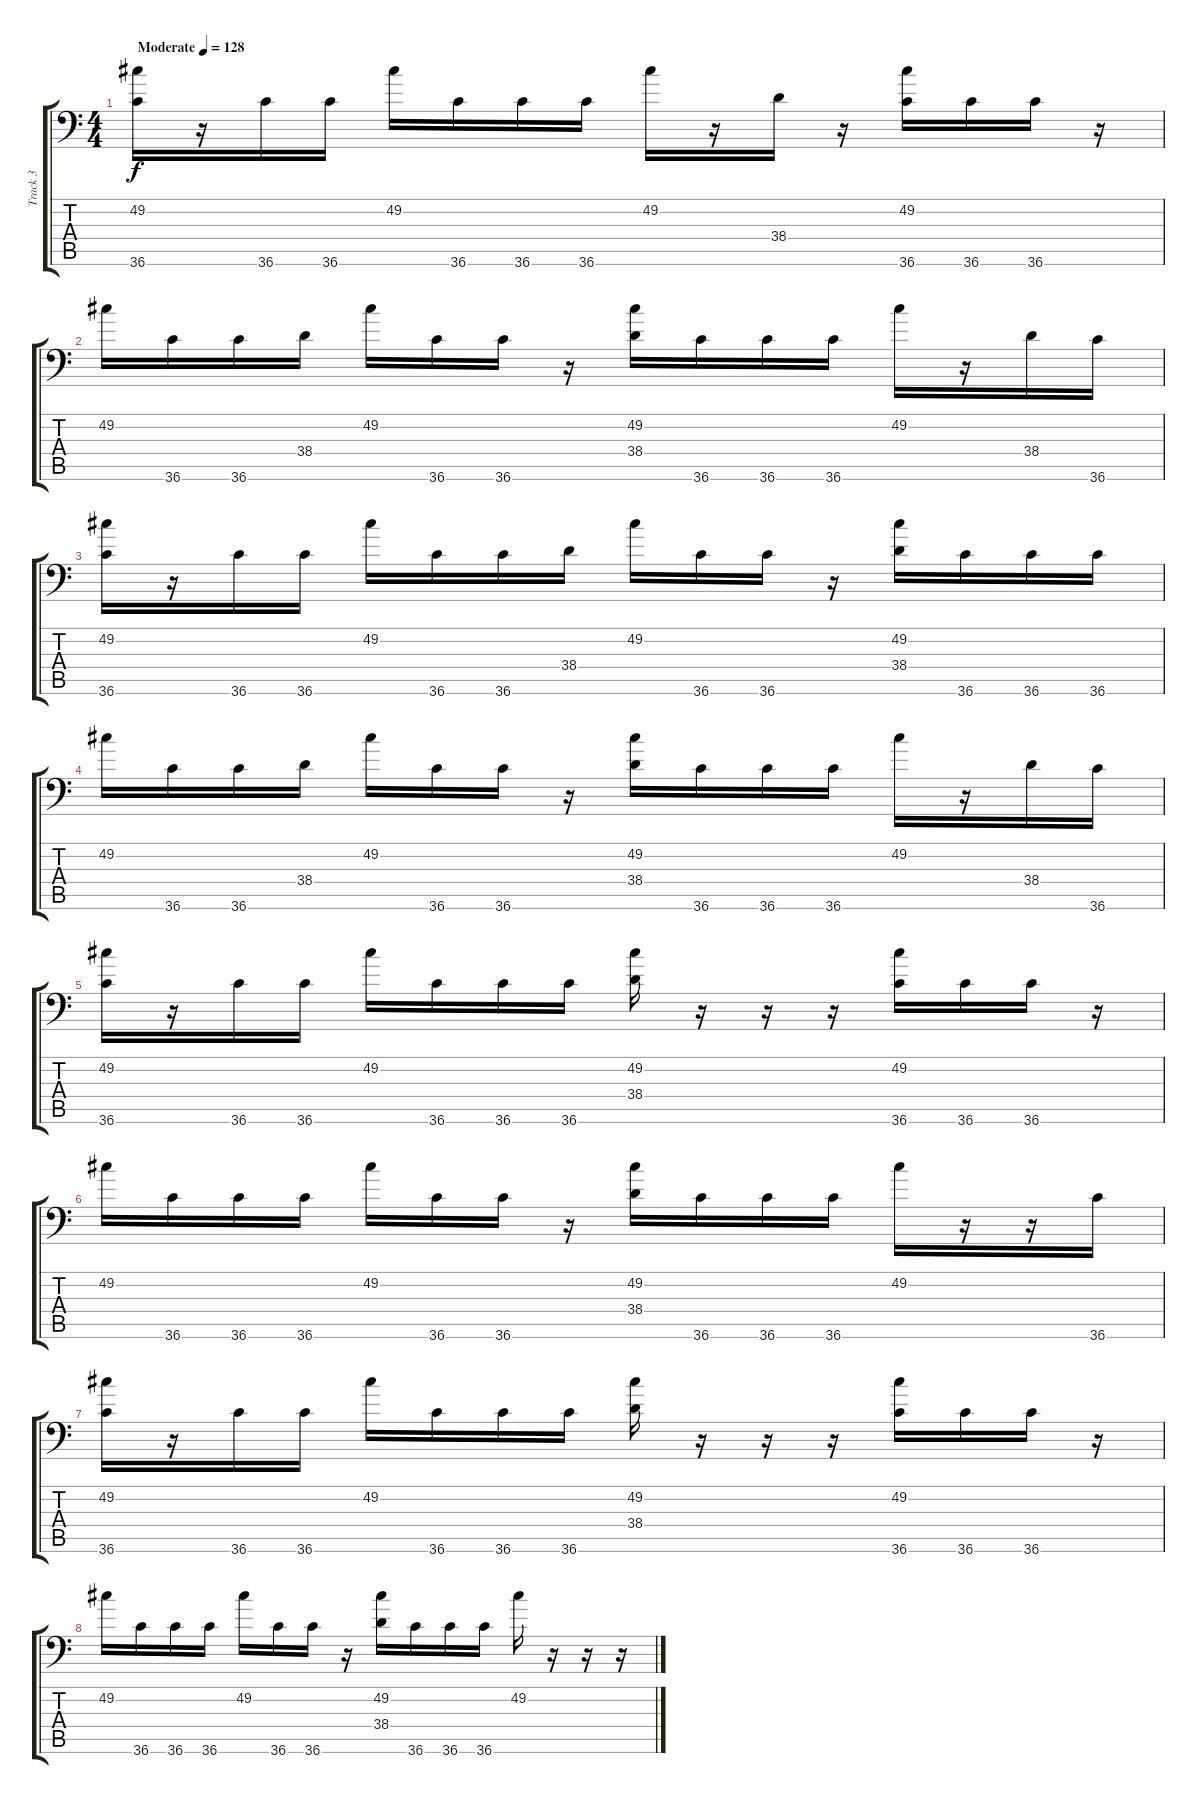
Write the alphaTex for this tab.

\track ("Track 3" "Track 3") {instrument acousticgrandpiano}
\staff {score tabs}
\tuning (C-1 C-1 C-1 C-1 C-1 C-1) {hide}
\ts (4 4)
\tempo (128 "Moderate")
\clef f4
\ks c
(49.2 36.6).16{dy f instrument acousticgrandpiano} r.16 36.6.16 36.6.16 49.2.16 36.6.16 36.6.16 36.6.16 49.2.16 r.16 38.4.16 r.16 (49.2 36.6).16 36.6.16 36.6.16 r.16 |
49.2.16 36.6.16 36.6.16 38.4.16 49.2.16 36.6.16 36.6.16 r.16 (49.2 38.4).16 36.6.16 36.6.16 36.6.16 49.2.16 r.16 38.4.16 36.6.16 |
(49.2 36.6).16 r.16 36.6.16 36.6.16 49.2.16 36.6.16 36.6.16 38.4.16 49.2.16 36.6.16 36.6.16 r.16 (49.2 38.4).16 36.6.16 36.6.16 36.6.16 |
49.2.16 36.6.16 36.6.16 38.4.16 49.2.16 36.6.16 36.6.16 r.16 (49.2 38.4).16 36.6.16 36.6.16 36.6.16 49.2.16 r.16 38.4.16 36.6.16 |
(49.2 36.6).16 r.16 36.6.16 36.6.16 49.2.16 36.6.16 36.6.16 36.6.16 (49.2 38.4).16 r.16 r.16 r.16 (49.2 36.6).16 36.6.16 36.6.16 r.16 |
49.2.16 36.6.16 36.6.16 36.6.16 49.2.16 36.6.16 36.6.16 r.16 (49.2 38.4).16 36.6.16 36.6.16 36.6.16 49.2.16 r.16 r.16 36.6.16 |
(49.2 36.6).16 r.16 36.6.16 36.6.16 49.2.16 36.6.16 36.6.16 36.6.16 (49.2 38.4).16 r.16 r.16 r.16 (49.2 36.6).16 36.6.16 36.6.16 r.16 |
49.2.16 36.6.16 36.6.16 36.6.16 49.2.16 36.6.16 36.6.16 r.16 (49.2 38.4).16 36.6.16 36.6.16 36.6.16 49.2.16 r.16 r.16 r.16
